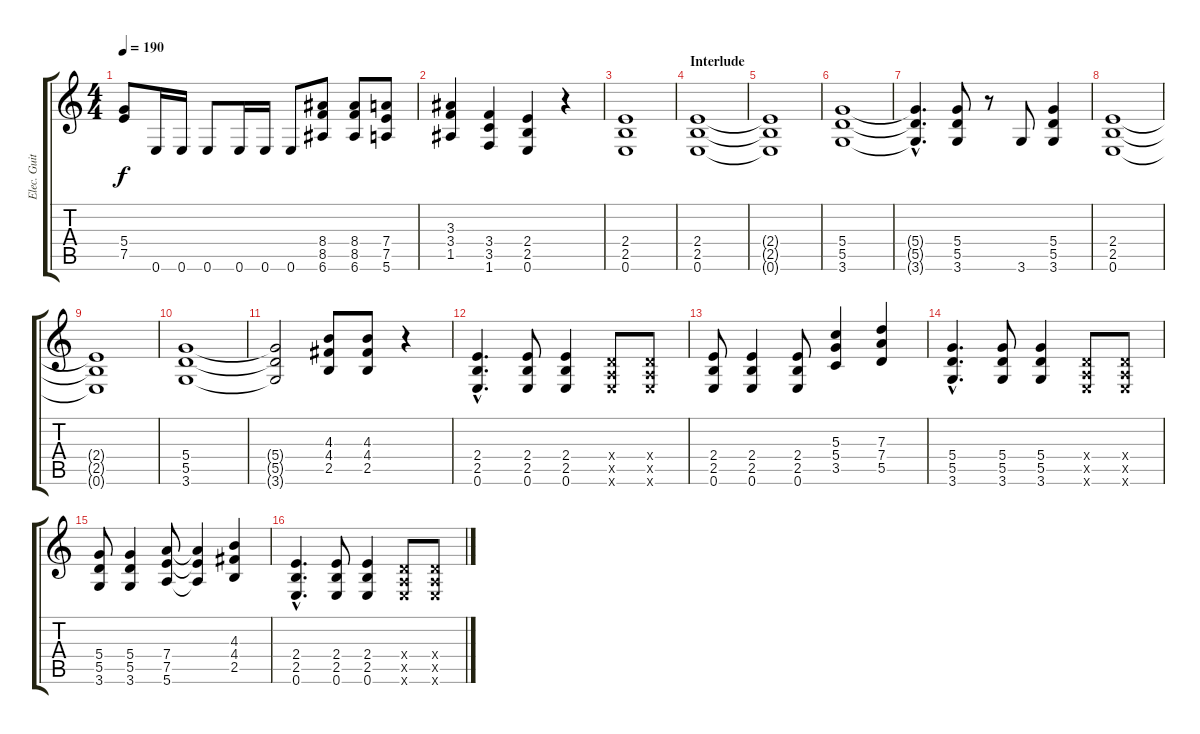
\track ("Elec. Guitar 1" "Elec. Guit") {instrument distortionguitar}
\staff {score tabs}
\tuning (E4 B3 G3 D3 A2 E2) {hide}
\ts (4 4)
\tempo 190
\clef g2
\ks c
(5.4 7.5).8{dy f} 0.6.16 0.6.16 0.6.8 0.6.16 0.6.16 0.6.8 (8.4 8.5 6.6).8 (8.4 8.5 6.6).8 (7.4 7.5 5.6).8 |
(3.3 3.4 1.5).4 (3.4 3.5 1.6).4 (2.4 2.5 0.6).4 r.4 |
(2.4 2.5 0.6).1 |
\section ("" "Interlude")
(2.4 2.5 0.6).1 |
(2.4{t} 2.5{t} 0.6{t}).1 |
(5.4 5.5 3.6).1 |
(5.4{hac t} 5.5{hac t} 3.6{hac t}).4{d} (5.4 5.5 3.6).8 r.8 3.6.8 (5.4 5.5 3.6).4 |
(2.4 2.5 0.6).1 |
(2.4{t} 2.5{t} 0.6{t}).1 |
(5.4 5.5 3.6).1 |
(5.4{t} 5.5{t} 3.6{t}).2 (4.3 4.4 2.5).8 (4.3 4.4 2.5).8 r.4 |
(2.4{hac} 2.5{hac} 0.6{hac}).4{d volume 10} (2.4 2.5 0.6).8 (2.4 2.5 0.6).4 (0.4{x} 0.5{x} 0.6{x}).8 (0.4{x} 0.5{x} 0.6{x}).8 |
(2.4 2.5 0.6).8 (2.4 2.5 0.6).4 (2.4 2.5 0.6).8 (5.3 5.4 3.5).4 (7.3 7.4 5.5).4 |
(5.4{hac} 5.5{hac} 3.6{hac}).4{d} (5.4 5.5 3.6).8 (5.4 5.5 3.6).4 (0.4{x} 0.5{x} 0.6{x}).8 (0.4{x} 0.5{x} 0.6{x}).8 |
(5.4 5.5 3.6).8 (5.4 5.5 3.6).4 (7.4 7.5 5.6).8 (7.4{t} 7.5{t} 5.6{t}).4 (4.3 4.4 2.5).4 |
(2.4{hac} 2.5{hac} 0.6{hac}).4{d} (2.4 2.5 0.6).8 (2.4 2.5 0.6).4 (0.4{x} 0.5{x} 0.6{x}).8 (0.4{x} 0.5{x} 0.6{x}).8
